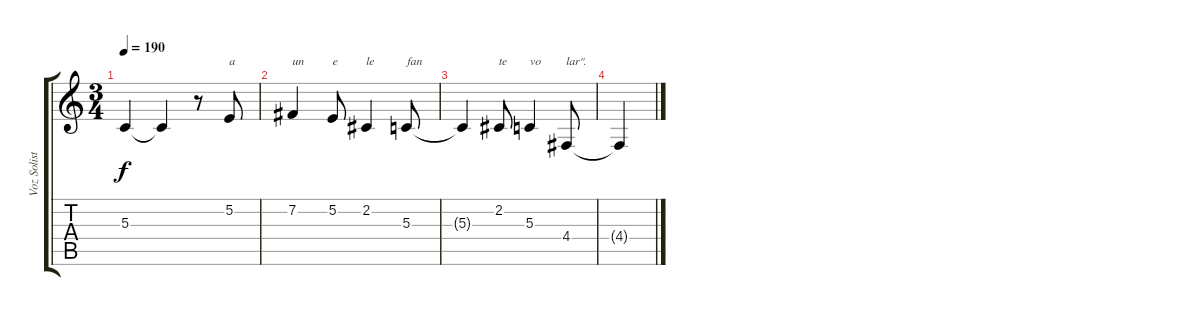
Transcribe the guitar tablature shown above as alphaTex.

\track ("Voz Solista" "Voz Solist") {instrument cello}
\staff {score tabs}
\tuning (E4 B3 G3 D3 A2 E2) {hide}
\ts (3 4)
\tempo 190
\clef g2
\ks c
5.3{t}.4{dy f} 5.3{t}.4 r.8 5.2.8{txt "a"} |
7.2.4{txt "un"} 5.2.8{txt "e"} 2.2.4{txt "le"} 5.3.8{txt "fan"} |
5.3{t}.4 2.2.8{txt "te"} 5.3.4{txt "vo"} 4.4.8{txt "lar\"."} |
4.4{t}.4
